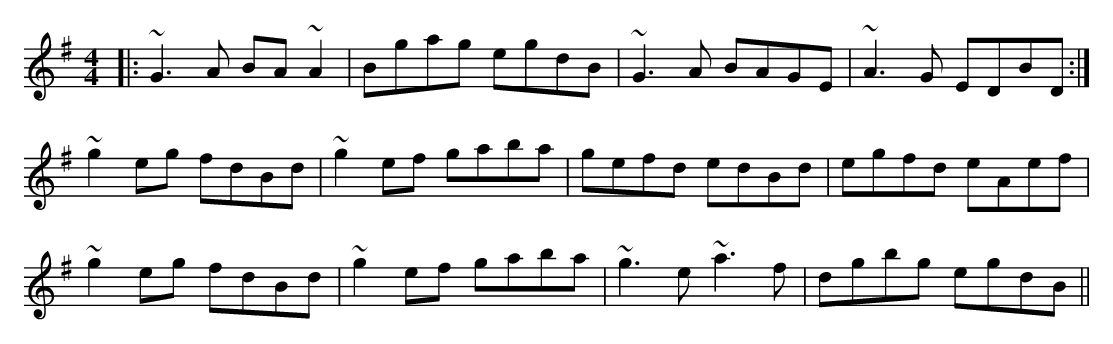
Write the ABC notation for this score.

X:1
M:4/4
K:G
|: ~G3A BA~A2 | Bgag egdB | ~G3A BAGE | ~A3G EDBD :|
~g2eg fdBd | ~g2ef gaba | gefd edBd | egfd eAef |
~g2eg fdBd | ~g2ef gaba | ~g3e ~a3f | dgbg egdB ||
